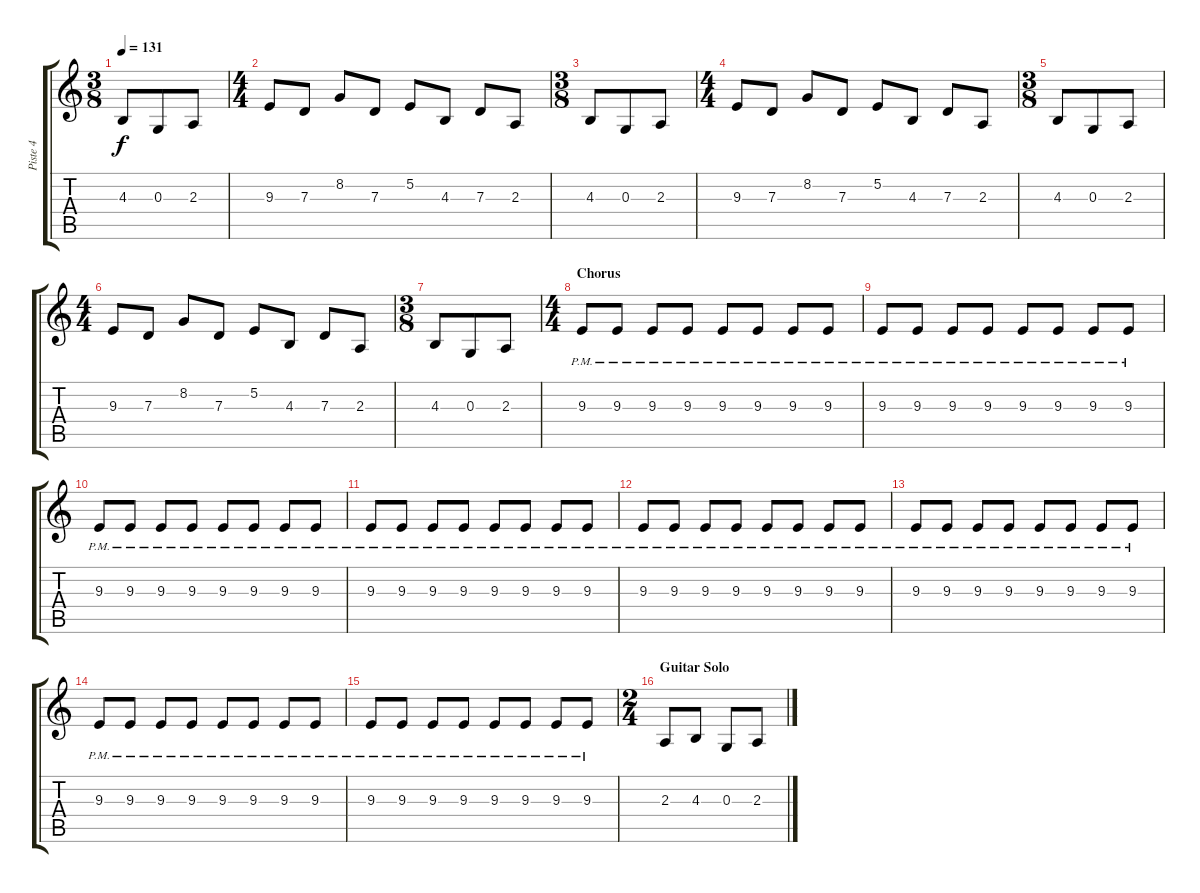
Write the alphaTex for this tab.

\track ("Piste 4" "Piste 4") {instrument lead1square}
\staff {score tabs}
\tuning (E4 B3 G3 D3 A2 E2) {hide}
\ts (3 8)
\tempo 131
\clef g2
\ks c
4.3.8{dy f} 0.3.8 2.3.8 |
\ts (4 4)
9.3.8 7.3.8 8.2.8 7.3.8 5.2.8 4.3.8 7.3.8 2.3.8 |
\ts (3 8)
4.3.8 0.3.8 2.3.8 |
\ts (4 4)
9.3.8 7.3.8 8.2.8 7.3.8 5.2.8 4.3.8 7.3.8 2.3.8 |
\ts (3 8)
4.3.8 0.3.8 2.3.8 |
\ts (4 4)
9.3.8 7.3.8 8.2.8 7.3.8 5.2.8 4.3.8 7.3.8 2.3.8 |
\ts (3 8)
4.3.8 0.3.8 2.3.8 |
\ts (4 4)
\section ("" "Chorus")
9.3{pm}.8 9.3{pm}.8 9.3{pm}.8 9.3{pm}.8 9.3{pm}.8 9.3{pm}.8 9.3{pm}.8 9.3{pm}.8 |
9.3{pm}.8 9.3{pm}.8 9.3{pm}.8 9.3{pm}.8 9.3{pm}.8 9.3{pm}.8 9.3{pm}.8 9.3{pm}.8 |
9.3{pm}.8 9.3{pm}.8 9.3{pm}.8 9.3{pm}.8 9.3{pm}.8 9.3{pm}.8 9.3{pm}.8 9.3{pm}.8 |
9.3{pm}.8 9.3{pm}.8 9.3{pm}.8 9.3{pm}.8 9.3{pm}.8 9.3{pm}.8 9.3{pm}.8 9.3{pm}.8 |
9.3{pm}.8 9.3{pm}.8 9.3{pm}.8 9.3{pm}.8 9.3{pm}.8 9.3{pm}.8 9.3{pm}.8 9.3{pm}.8 |
9.3{pm}.8 9.3{pm}.8 9.3{pm}.8 9.3{pm}.8 9.3{pm}.8 9.3{pm}.8 9.3{pm}.8 9.3{pm}.8 |
9.3{pm}.8 9.3{pm}.8 9.3{pm}.8 9.3{pm}.8 9.3{pm}.8 9.3{pm}.8 9.3{pm}.8 9.3{pm}.8 |
9.3{pm}.8 9.3{pm}.8 9.3{pm}.8 9.3{pm}.8 9.3{pm}.8 9.3{pm}.8 9.3{pm}.8 9.3{pm}.8 |
\ts (2 4)
\section ("" "Guitar Solo")
2.3.8 4.3.8 0.3.8 2.3.8
